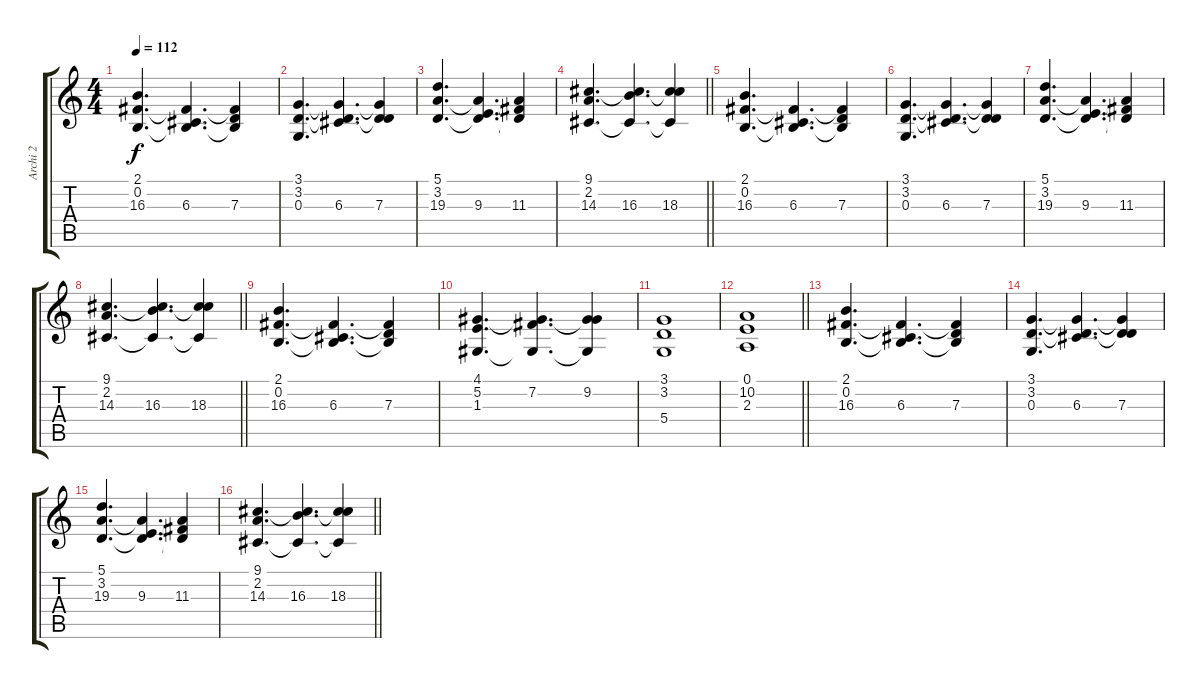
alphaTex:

\track ("Archi 2" "Archi 2") {instrument stringensemble1}
\staff {score tabs}
\tuning (E4 B3 G3 D3 A2 E2) {hide}
\ts (4 4)
\tempo 112
\clef g2
\ks c
(2.1 0.2 16.3).4{d dy f} (2.1{t} 0.2{t} 6.3).4{d} (2.1{t} 0.2{t} 7.3).4 |
(3.1 3.2 0.3).4{d} (3.1{t} 3.2{t} 6.3).4{d} (3.1{t} 3.2{t} 7.3).4 |
(5.1 3.2 19.3).4{d} (5.1{t} 3.2{t} 9.3).4{d} (5.1{t} 3.2{t} 11.3).4 |
\barLineRight lightlight
(9.1 2.2 14.3).4{d} (9.1{t} 2.2{t} 16.3).4{d} (9.1{t} 2.2{t} 18.3).4 |
(2.1 0.2 16.3).4{d} (2.1{t} 0.2{t} 6.3).4{d} (2.1{t} 0.2{t} 7.3).4 |
(3.1 3.2 0.3).4{d} (3.1{t} 3.2{t} 6.3).4{d} (3.1{t} 3.2{t} 7.3).4 |
(5.1 3.2 19.3).4{d} (5.1{t} 3.2{t} 9.3).4{d} (5.1{t} 3.2{t} 11.3).4 |
\barLineRight lightlight
(9.1 2.2 14.3).4{d} (9.1{t} 2.2{t} 16.3).4{d} (9.1{t} 2.2{t} 18.3).4 |
(2.1 0.2 16.3).4{d} (2.1{t} 0.2{t} 6.3).4{d} (2.1{t} 0.2{t} 7.3).4 |
(4.1 5.2 1.3).4{d} (4.1{t} 7.2 1.3{t}).4{d} (4.1{t} 9.2 1.3{t}).4 |
(3.1 3.2 5.4).1 |
\barLineRight lightlight
(0.1 10.2 2.3).1 |
(2.1 0.2 16.3).4{d} (2.1{t} 0.2{t} 6.3).4{d} (2.1{t} 0.2{t} 7.3).4 |
(3.1 3.2 0.3).4{d} (3.1{t} 3.2{t} 6.3).4{d} (3.1{t} 3.2{t} 7.3).4 |
(5.1 3.2 19.3).4{d} (5.1{t} 3.2{t} 9.3).4{d} (5.1{t} 3.2{t} 11.3).4 |
\barLineRight lightlight
(9.1 2.2 14.3).4{d} (9.1{t} 2.2{t} 16.3).4{d} (9.1{t} 2.2{t} 18.3).4
